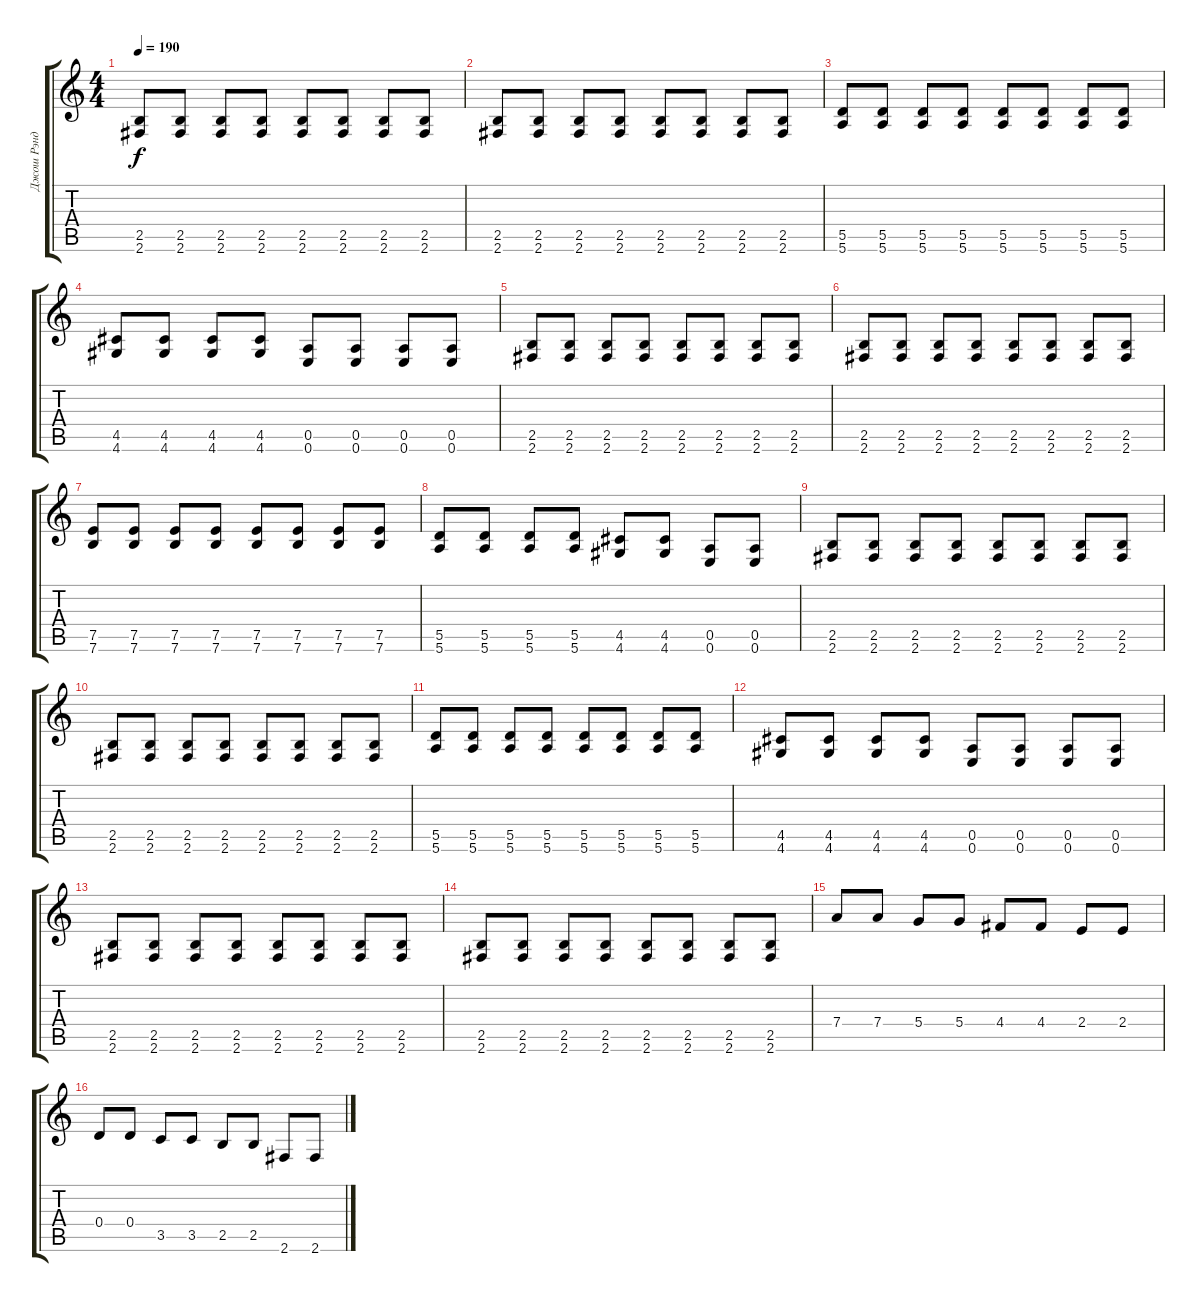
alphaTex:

\track ("Джош Рэнд" "Джош Рэнд") {instrument distortionguitar}
\staff {score tabs}
\tuning (E4 B3 G3 D3 A2 E2) {hide}
\ts (4 4)
\tempo 190
\clef g2
\ks c
(2.5 2.6).8{dy f} (2.5 2.6).8 (2.5 2.6).8 (2.5 2.6).8 (2.5 2.6).8 (2.5 2.6).8 (2.5 2.6).8 (2.5 2.6).8 |
(2.5 2.6).8 (2.5 2.6).8 (2.5 2.6).8 (2.5 2.6).8 (2.5 2.6).8 (2.5 2.6).8 (2.5 2.6).8 (2.5 2.6).8 |
(5.5 5.6).8 (5.5 5.6).8 (5.5 5.6).8 (5.5 5.6).8 (5.5 5.6).8 (5.5 5.6).8 (5.5 5.6).8 (5.5 5.6).8 |
(4.5 4.6).8 (4.5 4.6).8 (4.5 4.6).8 (4.5 4.6).8 (0.5 0.6).8 (0.5 0.6).8 (0.5 0.6).8 (0.5 0.6).8 |
(2.5 2.6).8 (2.5 2.6).8 (2.5 2.6).8 (2.5 2.6).8 (2.5 2.6).8 (2.5 2.6).8 (2.5 2.6).8 (2.5 2.6).8 |
(2.5 2.6).8 (2.5 2.6).8 (2.5 2.6).8 (2.5 2.6).8 (2.5 2.6).8 (2.5 2.6).8 (2.5 2.6).8 (2.5 2.6).8 |
(7.5 7.6).8 (7.5 7.6).8 (7.5 7.6).8 (7.5 7.6).8 (7.5 7.6).8 (7.5 7.6).8 (7.5 7.6).8 (7.5 7.6).8 |
(5.5 5.6).8 (5.5 5.6).8 (5.5 5.6).8 (5.5 5.6).8 (4.5 4.6).8 (4.5 4.6).8 (0.5 0.6).8 (0.5 0.6).8 |
(2.5 2.6).8 (2.5 2.6).8 (2.5 2.6).8 (2.5 2.6).8 (2.5 2.6).8 (2.5 2.6).8 (2.5 2.6).8 (2.5 2.6).8 |
(2.5 2.6).8 (2.5 2.6).8 (2.5 2.6).8 (2.5 2.6).8 (2.5 2.6).8 (2.5 2.6).8 (2.5 2.6).8 (2.5 2.6).8 |
(5.5 5.6).8 (5.5 5.6).8 (5.5 5.6).8 (5.5 5.6).8 (5.5 5.6).8 (5.5 5.6).8 (5.5 5.6).8 (5.5 5.6).8 |
(4.5 4.6).8 (4.5 4.6).8 (4.5 4.6).8 (4.5 4.6).8 (0.5 0.6).8 (0.5 0.6).8 (0.5 0.6).8 (0.5 0.6).8 |
(2.5 2.6).8 (2.5 2.6).8 (2.5 2.6).8 (2.5 2.6).8 (2.5 2.6).8 (2.5 2.6).8 (2.5 2.6).8 (2.5 2.6).8 |
(2.5 2.6).8 (2.5 2.6).8 (2.5 2.6).8 (2.5 2.6).8 (2.5 2.6).8 (2.5 2.6).8 (2.5 2.6).8 (2.5 2.6).8 |
7.4.8 7.4.8 5.4.8 5.4.8 4.4.8 4.4.8 2.4.8 2.4.8 |
0.4.8 0.4.8 3.5.8 3.5.8 2.5.8 2.5.8 2.6.8 2.6.8
